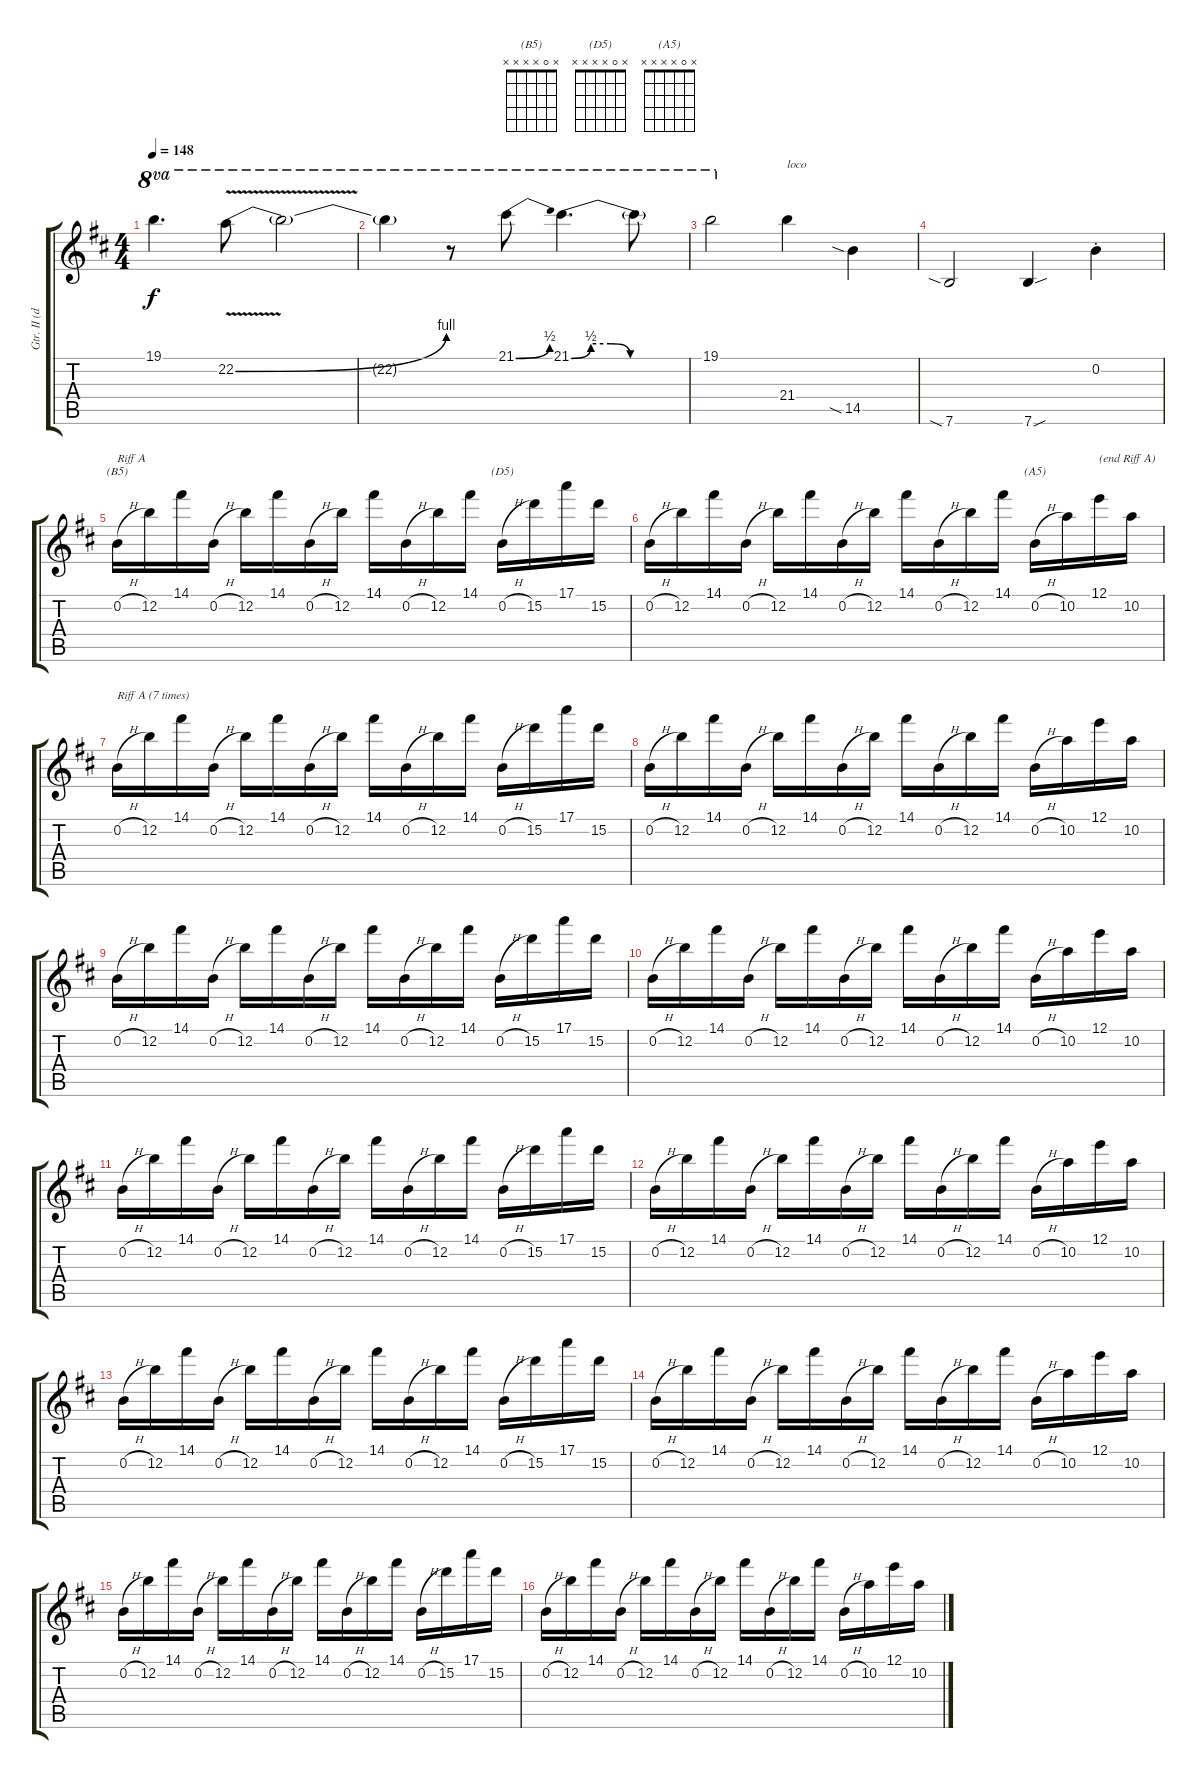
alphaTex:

\track ("Gtr. II (dist.)" "Gtr. II (d") {instrument distortionguitar}
\staff {score tabs}
\tuning (E4 B3 G3 D3 A2 E2) {hide}
\chord ("(B5)" x 0 x x x x)
\chord ("(D5)" x 0 x x x x)
\chord ("(A5)" x 0 x x x x)
\ts (4 4)
\tempo 148
\clef g2
\ks d
19.1.4{d ot 8va dy f} 22.2{be (bend 0 0 60 4) v}.8{ot 8va} 22.2{t}.2{ot 8va} |
22.2{t}.4{ot 8va} r.8{ot 8va} 21.1{be (bend 0 0 60 2)}.8{ot 8va} 21.1{be (custom 0 0 10 2 20 2 30 0 60 0)}.4{d ot 8va} 21.1{t}.8{ot 8va} |
19.1.2{ot 8va} 21.4.4{txt "loco"} 14.5{sia}.4 |
7.6{sia}.2 7.6{sou}.4 0.2{st}.4 |
0.2{h}.16{ch "(B5)" txt "Riff A"} 12.2.16 14.1.16 0.2{h}.16 12.2.16 14.1.16 0.2{h}.16 12.2.16 14.1.16 0.2{h}.16 12.2.16 14.1.16 0.2{h}.16{ch "(D5)"} 15.2.16 17.1.16 15.2.16 |
0.2{h}.16 12.2.16 14.1.16 0.2{h}.16 12.2.16 14.1.16 0.2{h}.16 12.2.16 14.1.16 0.2{h}.16 12.2.16 14.1.16 0.2{h}.16{ch "(A5)"} 10.2.16 12.1.16{txt "(end Riff A)"} 10.2.16 |
0.2{h}.16{txt "Riff A (7 times)"} 12.2.16 14.1.16 0.2{h}.16 12.2.16 14.1.16 0.2{h}.16 12.2.16 14.1.16 0.2{h}.16 12.2.16 14.1.16 0.2{h}.16 15.2.16 17.1.16 15.2.16 |
0.2{h}.16 12.2.16 14.1.16 0.2{h}.16 12.2.16 14.1.16 0.2{h}.16 12.2.16 14.1.16 0.2{h}.16 12.2.16 14.1.16 0.2{h}.16 10.2.16 12.1.16 10.2.16 |
0.2{h}.16 12.2.16 14.1.16 0.2{h}.16 12.2.16 14.1.16 0.2{h}.16 12.2.16 14.1.16 0.2{h}.16 12.2.16 14.1.16 0.2{h}.16 15.2.16 17.1.16 15.2.16 |
0.2{h}.16 12.2.16 14.1.16 0.2{h}.16 12.2.16 14.1.16 0.2{h}.16 12.2.16 14.1.16 0.2{h}.16 12.2.16 14.1.16 0.2{h}.16 10.2.16 12.1.16 10.2.16 |
0.2{h}.16 12.2.16 14.1.16 0.2{h}.16 12.2.16 14.1.16 0.2{h}.16 12.2.16 14.1.16 0.2{h}.16 12.2.16 14.1.16 0.2{h}.16 15.2.16 17.1.16 15.2.16 |
0.2{h}.16 12.2.16 14.1.16 0.2{h}.16 12.2.16 14.1.16 0.2{h}.16 12.2.16 14.1.16 0.2{h}.16 12.2.16 14.1.16 0.2{h}.16 10.2.16 12.1.16 10.2.16 |
0.2{h}.16 12.2.16 14.1.16 0.2{h}.16 12.2.16 14.1.16 0.2{h}.16 12.2.16 14.1.16 0.2{h}.16 12.2.16 14.1.16 0.2{h}.16 15.2.16 17.1.16 15.2.16 |
0.2{h}.16 12.2.16 14.1.16 0.2{h}.16 12.2.16 14.1.16 0.2{h}.16 12.2.16 14.1.16 0.2{h}.16 12.2.16 14.1.16 0.2{h}.16 10.2.16 12.1.16 10.2.16 |
0.2{h}.16 12.2.16 14.1.16 0.2{h}.16 12.2.16 14.1.16 0.2{h}.16 12.2.16 14.1.16 0.2{h}.16 12.2.16 14.1.16 0.2{h}.16 15.2.16 17.1.16 15.2.16 |
0.2{h}.16 12.2.16 14.1.16 0.2{h}.16 12.2.16 14.1.16 0.2{h}.16 12.2.16 14.1.16 0.2{h}.16 12.2.16 14.1.16 0.2{h}.16 10.2.16 12.1.16 10.2.16
